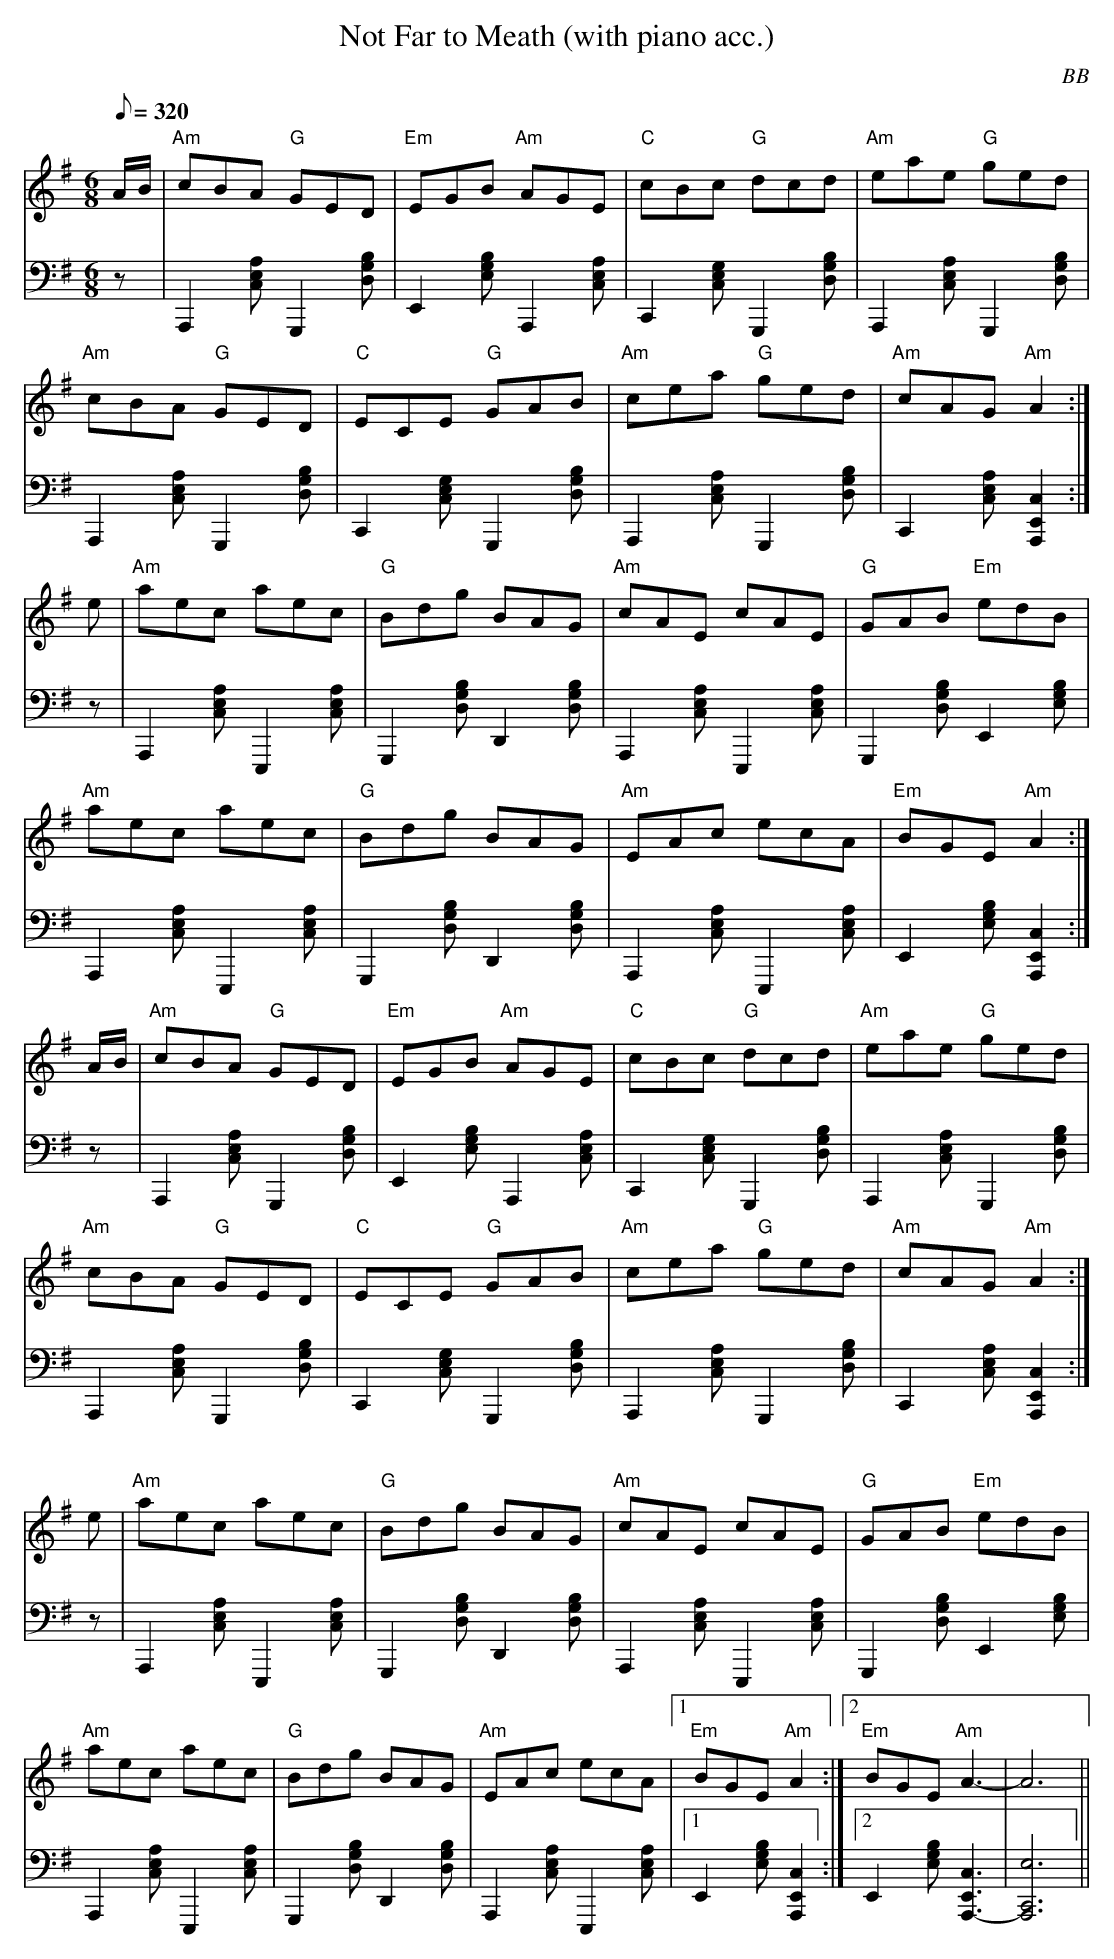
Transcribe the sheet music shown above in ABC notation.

X:1
T: Not Far to Meath (with piano acc.)
C: BB
L: 1/8
Q: 1/8=320
M: 6/8
V: 1 program 1 110 %fiddle
V: 2 volume=70 clef=bass m=D program 1 01
K: Ador
[V:1] A/B/| "Am"cBA "G"GED | "Em"EGB "Am"AGE | "C"cBc "G"dcd | "Am"eae "G"ged |
[V:2] z|A,,2[ACE]G,,2[GBD]|E,2[EGB]A,,2[ACE]|C,2[EGC]G,,2[GBD]|A,,2[ACE]G,,2[GBD]|
[V:1] "Am"cBA "G"GED | "C"ECE "G"GAB | "Am"cea "G"ged | "Am"cAG "Am"A2 :|
[V:2] A,,2[ACE]G,,2[GBD]|C,2[EGC]G,,2[GBD]|A,,2[ACE]G,,2[GBD]|C,2[ACE][A,,2C2E,2]:|
[V:1] e|"Am"aec aec | "G"Bdg BAG | "Am"cAE cAE | "G"GAB "Em"edB |
[V:2] z|A,,2[ACE]E,,2[ACE]|G,,2[GBD]D,2[GBD]|A,,2[ACE]E,,2[ACE]|G,,2[GBD]E,2[EGB]|
[V:1] "Am"aec aec | "G"Bdg BAG | "Am"EAc ecA |"Em"BGE "Am"A2 :|
[V:2] A,,2[ACE]E,,2[ACE]|G,,2[GBD]D,2[GBD]|A,,2[ACE]E,,2[ACE]|E,2[EGB][A,,2C2E,2]:|
[V:1] A/B/| "Am"cBA "G"GED | "Em"EGB "Am"AGE | "C"cBc "G"dcd | "Am"eae "G"ged |
[V:2] z|A,,2[ACE]G,,2[GBD]|E,2[EGB]A,,2[ACE]|C,2[EGC]G,,2[GBD]|A,,2[ACE]G,,2[GBD]|
[V:1] "Am"cBA "G"GED | "C"ECE "G"GAB | "Am"cea "G"ged | "Am"cAG "Am"A2 :|
[V:2] A,,2[ACE]G,,2[GBD]|C,2[EGC]G,,2[GBD]|A,,2[ACE]G,,2[GBD]|C,2[ACE][A,,2C2E,2]:|
[V:1] e|"Am"aec aec | "G"Bdg BAG | "Am"cAE cAE | "G"GAB "Em"edB |
[V:2] z|A,,2[ACE]E,,2[ACE]|G,,2[GBD]D,2[GBD]|A,,2[ACE]E,,2[ACE]|G,,2[GBD]E,2[EGB]|
[V:1] "Am"aec aec | "G"Bdg BAG | "Am"EAc ecA |1 "Em"BGE "Am"A2 :|2 "Em"BGE "Am"A3-|A6 ||
[V:2] A,,2[ACE]E,,2[ACE]|G,,2[GBD]D,2[GBD]|A,,2[ACE]E,,2[ACE]|1 E,2[EGB][A,,2C2E,2]:|2\
E,2[EGB][A,,3-C3-E,3-]|[A,,6C,6E6] ||
